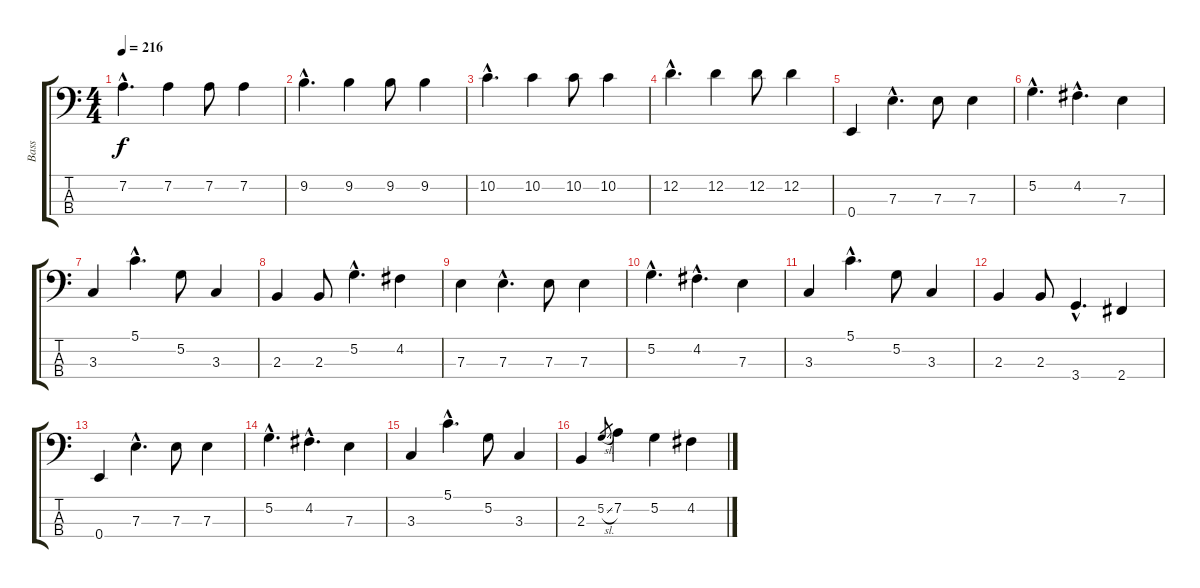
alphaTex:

\track ("Bass" "Bass") {instrument acousticbass}
\staff {score tabs}
\tuning (G2 D2 A1 E1) {hide}
\ts (4 4)
\tempo 216
\clef f4
\ks c
7.2{hac}.4{d dy f} 7.2.4 7.2.8 7.2.4 |
9.2{hac}.4{d} 9.2.4 9.2.8 9.2.4 |
10.2{hac}.4{d} 10.2.4 10.2.8 10.2.4 |
12.2{hac}.4{d} 12.2.4 12.2.8 12.2.4 |
0.4.4 7.3{hac}.4{d} 7.3.8 7.3.4 |
5.2{hac}.4{d} 4.2{hac}.4{d} 7.3.4 |
3.3.4 5.1{hac}.4{d} 5.2.8 3.3.4 |
2.3.4 2.3.8 5.2{hac}.4{d} 4.2.4 |
7.3.4 7.3{hac}.4{d} 7.3.8 7.3.4 |
5.2{hac}.4{d} 4.2{hac}.4{d} 7.3.4 |
3.3.4 5.1{hac}.4{d} 5.2.8 3.3.4 |
2.3.4 2.3.8 3.4{hac}.4{d} 2.4.4 |
0.4.4 7.3{hac}.4{d} 7.3.8 7.3.4 |
5.2{hac}.4{d} 4.2{hac}.4{d} 7.3.4 |
3.3.4 5.1{hac}.4{d} 5.2.8 3.3.4 |
2.3.4 5.2{sl}.8{gr} 7.2.4 5.2.4 4.2.4
